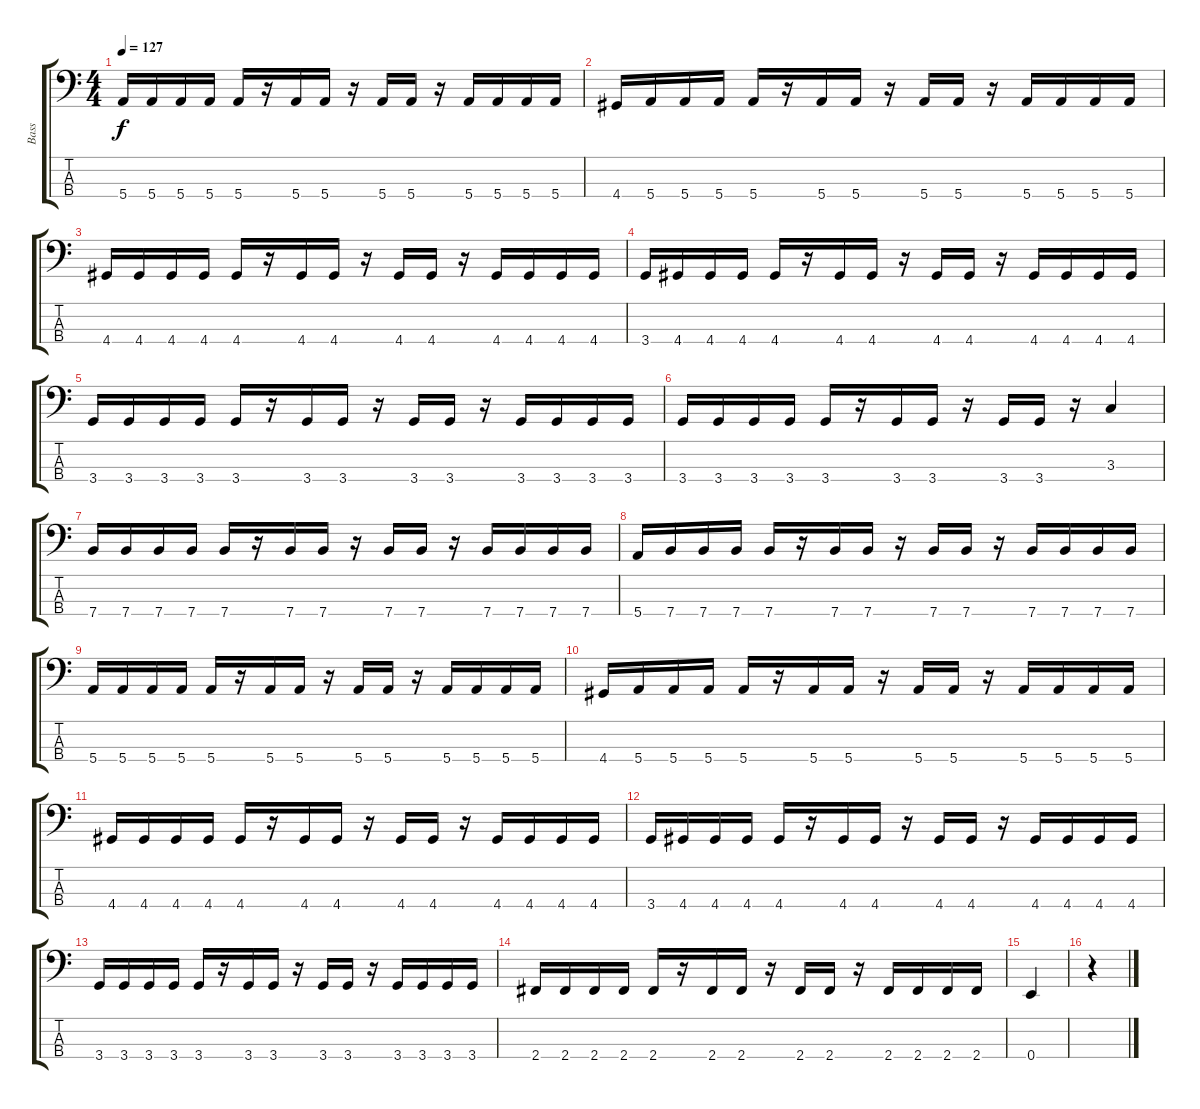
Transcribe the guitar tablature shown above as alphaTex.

\track ("Bass" "Bass") {instrument electricbassfinger}
\staff {score tabs}
\tuning (G2 D2 A1 E1) {hide}
\ts (4 4)
\tempo 127
\clef f4
\ks c
5.4.16{dy f} 5.4.16 5.4.16 5.4.16 5.4.16 r.16 5.4.16 5.4.16 r.16 5.4.16 5.4.16 r.16 5.4.16 5.4.16 5.4.16 5.4.16 |
4.4.16 5.4.16 5.4.16 5.4.16 5.4.16 r.16 5.4.16 5.4.16 r.16 5.4.16 5.4.16 r.16 5.4.16 5.4.16 5.4.16 5.4.16 |
4.4.16 4.4.16 4.4.16 4.4.16 4.4.16 r.16 4.4.16 4.4.16 r.16 4.4.16 4.4.16 r.16 4.4.16 4.4.16 4.4.16 4.4.16 |
3.4.16 4.4.16 4.4.16 4.4.16 4.4.16 r.16 4.4.16 4.4.16 r.16 4.4.16 4.4.16 r.16 4.4.16 4.4.16 4.4.16 4.4.16 |
3.4.16 3.4.16 3.4.16 3.4.16 3.4.16 r.16 3.4.16 3.4.16 r.16 3.4.16 3.4.16 r.16 3.4.16 3.4.16 3.4.16 3.4.16 |
3.4.16 3.4.16 3.4.16 3.4.16 3.4.16 r.16 3.4.16 3.4.16 r.16 3.4.16 3.4.16 r.16 3.3.4 |
7.4.16 7.4.16 7.4.16 7.4.16 7.4.16 r.16 7.4.16 7.4.16 r.16 7.4.16 7.4.16 r.16 7.4.16 7.4.16 7.4.16 7.4.16 |
5.4.16 7.4.16 7.4.16 7.4.16 7.4.16 r.16 7.4.16 7.4.16 r.16 7.4.16 7.4.16 r.16 7.4.16 7.4.16 7.4.16 7.4.16 |
5.4.16 5.4.16 5.4.16 5.4.16 5.4.16 r.16 5.4.16 5.4.16 r.16 5.4.16 5.4.16 r.16 5.4.16 5.4.16 5.4.16 5.4.16 |
4.4.16 5.4.16 5.4.16 5.4.16 5.4.16 r.16 5.4.16 5.4.16 r.16 5.4.16 5.4.16 r.16 5.4.16 5.4.16 5.4.16 5.4.16 |
4.4.16 4.4.16 4.4.16 4.4.16 4.4.16 r.16 4.4.16 4.4.16 r.16 4.4.16 4.4.16 r.16 4.4.16 4.4.16 4.4.16 4.4.16 |
3.4.16 4.4.16 4.4.16 4.4.16 4.4.16 r.16 4.4.16 4.4.16 r.16 4.4.16 4.4.16 r.16 4.4.16 4.4.16 4.4.16 4.4.16 |
3.4.16 3.4.16 3.4.16 3.4.16 3.4.16 r.16 3.4.16 3.4.16 r.16 3.4.16 3.4.16 r.16 3.4.16 3.4.16 3.4.16 3.4.16 |
2.4.16 2.4.16 2.4.16 2.4.16 2.4.16 r.16 2.4.16 2.4.16 r.16 2.4.16 2.4.16 r.16 2.4.16 2.4.16 2.4.16 2.4.16 |
0.4.4 |
r.4
